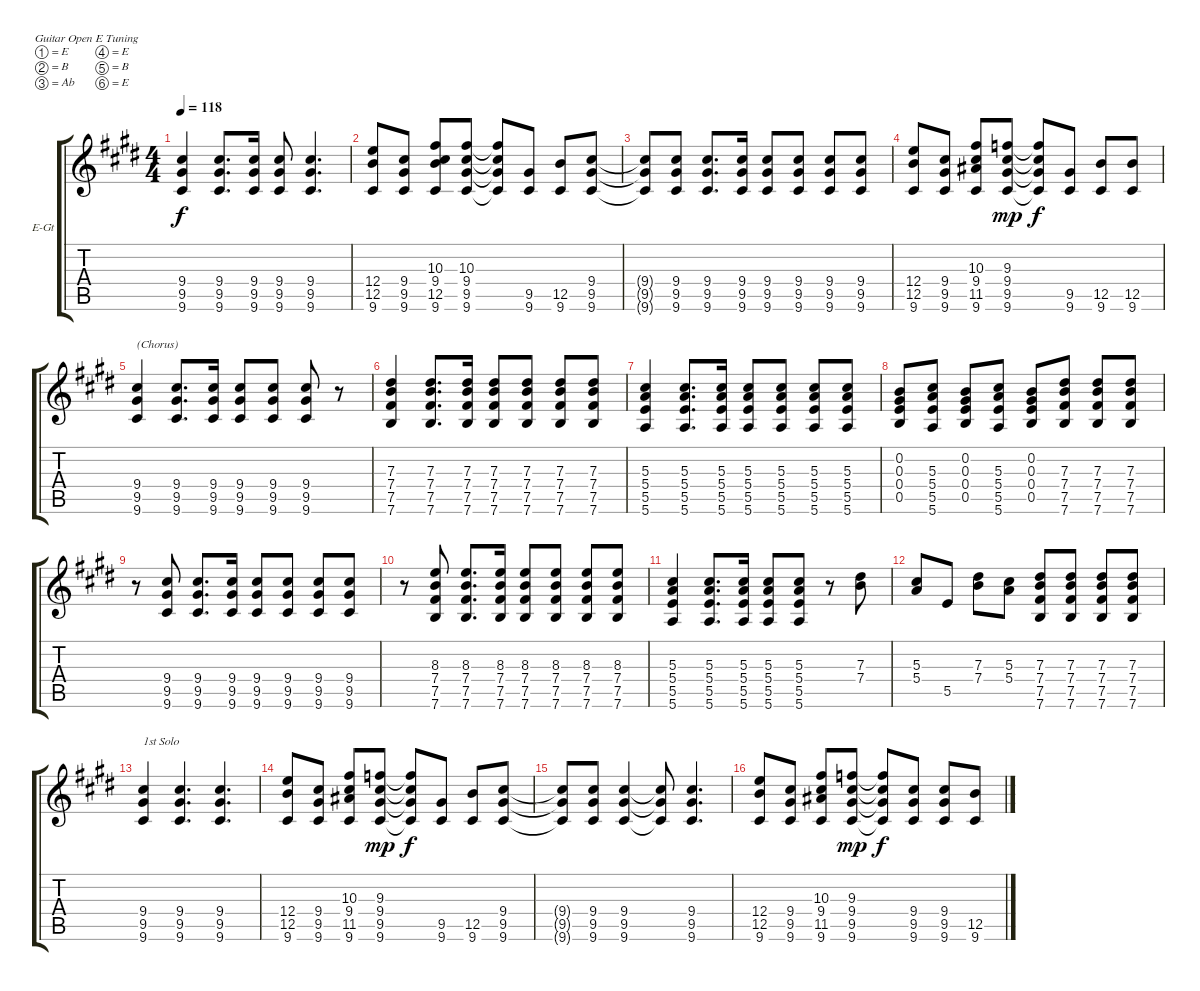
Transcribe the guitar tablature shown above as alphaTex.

\bracketExtendMode groupsimilarinstruments
\firstSystemTrackNameOrientation horizontal
\otherSystemsTrackNameOrientation horizontal
\track ("Rythm" "E-Gt") {instrument electricguitarclean}
\staff {score tabs}
\tuning (E4 B3 Ab3 E3 B2 E2)
\ts (4 4)
\tempo 118
\clef g2
\ks e
(9.4 9.5 9.6).4{dy f} (9.4 9.5 9.6).8{d} (9.4 9.5 9.6).16 (9.4 9.5 9.6).8 (9.4 9.5 9.6).4{d} |
(12.4 12.5 9.6).8 (9.4 9.5 9.6).8 (10.3 9.4 12.5 9.6).8 (10.3 9.4 9.5 9.6).8 (10.3{t} 9.4{t} 9.5{t} 9.6{t}).8 (9.5 9.6).8 (12.5 9.6).8 (9.4 9.5 9.6).8 |
(9.4{t} 9.5{t} 9.6{t}).8 (9.4 9.5 9.6).8 (9.4 9.5 9.6).8{d} (9.4 9.5 9.6).16 (9.4 9.5 9.6).8 (9.4 9.5 9.6).8 (9.4 9.5 9.6).8 (9.4 9.5 9.6).8 |
(12.4 12.5 9.6).8 (9.4 9.5 9.6).8 (10.3 9.4 11.5 9.6).8 (9.3 9.4 9.5 9.6).8{dy mp} (9.3{t} 9.4{t} 9.5{t} 9.6{t}).8{dy f} (9.5 9.6).8 (12.5 9.6).8 (12.5 9.6).8 |
(9.4 9.5 9.6).4{txt "(Chorus)"} (9.4 9.5 9.6).8{d} (9.4 9.5 9.6).16 (9.4 9.5 9.6).8 (9.4 9.5 9.6).8 (9.4 9.5 9.6).8 r.8 |
(7.3 7.4 7.5 7.6).4 (7.3 7.4 7.5 7.6).8{d} (7.3 7.4 7.5 7.6).16 (7.3 7.4 7.5 7.6).8 (7.3 7.4 7.5 7.6).8 (7.3 7.4 7.5 7.6).8 (7.3 7.4 7.5 7.6).8 |
(5.3 5.4 5.5 5.6).4 (5.3 5.4 5.5 5.6).8{d} (5.3 5.4 5.5 5.6).16 (5.3 5.4 5.5 5.6).8 (5.3 5.4 5.5 5.6).8 (5.3 5.4 5.5 5.6).8 (5.3 5.4 5.5 5.6).8 |
(0.2 0.3 0.4 0.5).8 (5.3 5.4 5.5 5.6).8 (0.2 0.3 0.4 0.5).8 (5.3 5.4 5.5 5.6).8 (0.2 0.3 0.4 0.5).8 (7.3 7.4 7.5 7.6).8 (7.3 7.4 7.5 7.6).8 (7.3 7.4 7.5 7.6).8 |
r.8 (9.4 9.5 9.6).8 (9.4 9.5 9.6).8{d} (9.4 9.5 9.6).16 (9.4 9.5 9.6).8 (9.4 9.5 9.6).8 (9.4 9.5 9.6).8 (9.4 9.5 9.6).8 |
r.8 (8.3 7.4 7.5 7.6).8 (8.3 7.4 7.5 7.6).8{d} (8.3 7.4 7.5 7.6).16 (8.3 7.4 7.5 7.6).8 (8.3 7.4 7.5 7.6).8 (8.3 7.4 7.5 7.6).8 (8.3 7.4 7.5 7.6).8 |
(5.3 5.4 5.5 5.6).4 (5.3 5.4 5.5 5.6).8{d} (5.3 5.4 5.5 5.6).16 (5.3 5.4 5.5 5.6).8 (5.3 5.4 5.5 5.6).8 r.8 (7.3 7.4).8 |
(5.3 5.4).8 5.5.8 (7.3 7.4).8 (5.3 5.4).8 (7.3 7.4 7.5 7.6).8 (7.3 7.4 7.5 7.6).8 (7.3 7.4 7.5 7.6).8 (7.3 7.4 7.5 7.6).8 |
(9.4 9.5 9.6).4{txt "1st Solo"} (9.4 9.5 9.6).4{d} (9.4 9.5 9.6).4{d} |
(12.4 12.5 9.6).8 (9.4 9.5 9.6).8 (10.3 9.4 11.5 9.6).8 (9.3 9.4 9.5 9.6).8{dy mp} (9.3{t} 9.4{t} 9.5{t} 9.6{t}).8{dy f} (9.5 9.6).8 (12.5 9.6).8 (9.4 9.5 9.6).8 |
(9.4{t} 9.5{t} 9.6{t}).8 (9.4 9.5 9.6).8 (9.4 9.5 9.6).4 (9.4{t} 9.5{t} 9.6{t}).8 (9.4 9.5 9.6).4{d} |
(12.4 12.5 9.6).8 (9.4 9.5 9.6).8 (10.3 9.4 11.5 9.6).8 (9.3 9.4 9.5 9.6).8{dy mp} (9.3{t} 9.4{t} 9.5{t} 9.6{t}).8{dy f} (9.4 9.5 9.6).8 (9.4 9.5 9.6).8 (12.5 9.6).8
